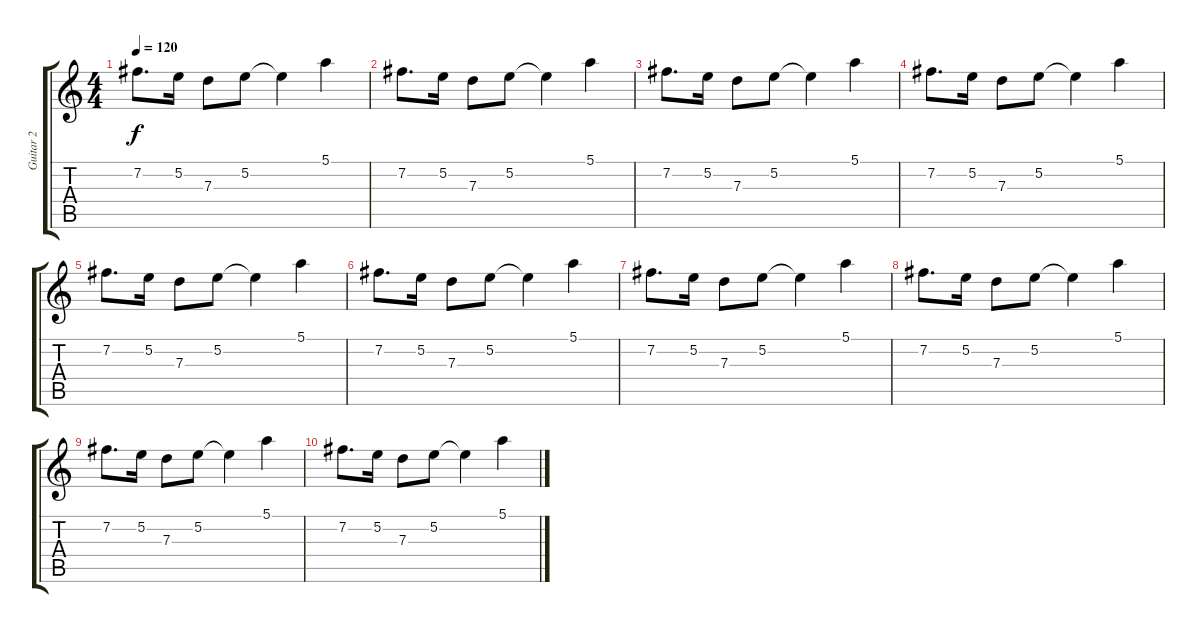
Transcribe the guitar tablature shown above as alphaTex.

\track ("Guitar 2" "Guitar 2") {instrument acousticguitarsteel}
\staff {score tabs}
\tuning (E4 B3 G3 D3 A2 E2) {hide}
\ts (4 4)
\tempo 120
\clef g2
\ks c
7.2.8{d dy f} 5.2.16 7.3.8 5.2.8 5.2{t}.4 5.1.4 |
7.2.8{d} 5.2.16 7.3.8 5.2.8 5.2{t}.4 5.1.4 |
7.2.8{d} 5.2.16 7.3.8 5.2.8 5.2{t}.4 5.1.4 |
7.2.8{d} 5.2.16 7.3.8 5.2.8 5.2{t}.4 5.1.4 |
7.2.8{d} 5.2.16 7.3.8 5.2.8 5.2{t}.4 5.1.4 |
7.2.8{d} 5.2.16 7.3.8 5.2.8 5.2{t}.4 5.1.4 |
7.2.8{d} 5.2.16 7.3.8 5.2.8 5.2{t}.4 5.1.4 |
7.2.8{d} 5.2.16 7.3.8 5.2.8 5.2{t}.4 5.1.4 |
7.2.8{d} 5.2.16 7.3.8 5.2.8 5.2{t}.4 5.1.4 |
7.2.8{d} 5.2.16 7.3.8 5.2.8 5.2{t}.4 5.1.4
